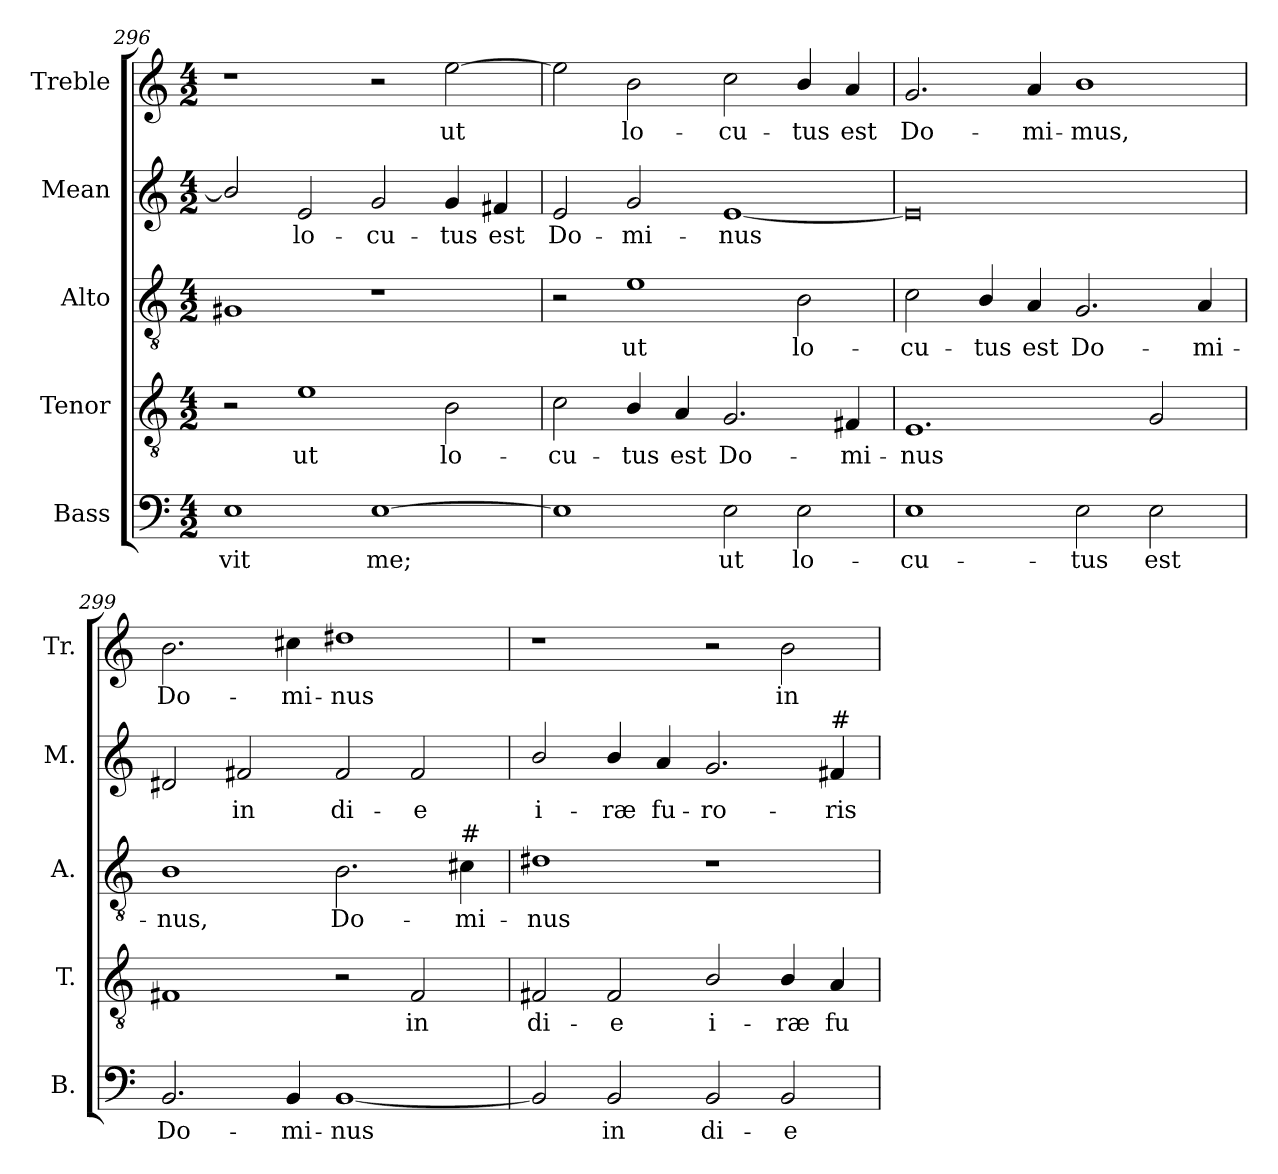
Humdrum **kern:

**kern	**text	**kern	**text	**kern	**text	**kern	**text	**kern	**text
*part5	*part5	*part4	*part4	*part3	*part3	*part2	*part2	*part1	*part1
*staff5	*staff5	*staff4	*staff4	*staff3	*staff3	*staff2	*staff2	*staff1	*staff1
*I"Bass	*	*I"Tenor	*	*I"Alto	*	*I"Mean	*	*I"Treble	*
*I'B.	*	*I'T.	*	*I'A.	*	*I'M.	*	*I'Tr.	*
*clefF4	*	*clefGv2	*	*clefGv2	*	*clefG2	*	*clefG2	*
*	*	*ITrd7c12	*	*ITrd7c12	*	*	*	*	*
*k[]	*	*k[]	*	*k[]	*	*k[]	*	*k[]	*
*C:	*	*C:	*	*C:	*	*C:	*	*C:	*
*M4/2	*	*M4/2	*	*M4/2	*	*M4/2	*	*M4/2	*
=296	=296	=296	=296	=296	=296	=296	=296	=296	=296
!	!LO:LY:b:color=#000000	!	!	!	!	!	!	!	!
1Ei	-vit	2r	.	1GG#Xi	.	2bi/]	.	1r	.
!	!	!	!LO:LY:b:color=#000000	!	!	!	!	!	!
!	!	!	!	!	!	!	!LO:LY:b:color=#000000	!	!
.	.	1Ei	ut	.	.	2ei/	lo-	.	.
!	!LO:LY:b:color=#000000	!	!	!	!	!	!	!	!
!	!	!	!	!	!	!	!LO:LY:b:color=#000000	!	!
[>1Ei	me;	.	.	1r	.	2gi/	-cu-	2r	.
!	!	!	!LO:LY:b:color=#000000	!	!	!	!	!	!
!	!	!	!	!	!	!	!LO:LY:b:color=#000000	!	!
!	!	!	!	!	!	!	!	!	!LO:LY:b:color=#000000
.	.	2BBi\	lo-	.	.	4gi/	-tus	[>2eei\	ut
!	!	!	!	!	!	!	!LO:LY:b:color=#000000	!	!
.	.	.	.	.	.	4f#Xi/	est	.	.
!!LO:LB:g=z
=297	=297	=297	=297	=297	=297	=297	=297	=297	=297
!	!	!	!LO:LY:b:color=#000000	!	!	!	!	!	!
!	!	!	!	!	!	!	!LO:LY:b:color=#000000	!	!
1Ei]	.	2Ci\	-cu-	2r	.	2ei/	Do-	2eei\]	.
!	!	!	!LO:LY:b:color=#000000	!	!	!	!	!	!
!	!	!	!	!	!LO:LY:b:color=#000000	!	!	!	!
!	!	!	!	!	!	!	!LO:LY:b:color=#000000	!	!
!	!	!	!	!	!	!	!	!	!LO:LY:b:color=#000000
.	.	4BBi/	-tus	1Ei	ut	2gi/	-mi-	2bi\	lo-
!	!	!	!LO:LY:b:color=#000000	!	!	!	!	!	!
.	.	4AAi/	est	.	.	.	.	.	.
!	!LO:LY:b:color=#000000	!	!	!	!	!	!	!	!
!	!	!	!LO:LY:b:color=#000000	!	!	!	!	!	!
!	!	!	!	!	!	!	!LO:LY:b:color=#000000	!	!
!	!	!	!	!	!	!	!	!	!LO:LY:b:color=#000000
2Ei\	ut	2.GGi/	Do-	.	.	[<1ei	-nus	2cci\	-cu-
!	!LO:LY:b:color=#000000	!	!	!	!	!	!	!	!
!	!	!	!	!	!LO:LY:b:color=#000000	!	!	!	!
!	!	!	!	!	!	!	!	!	!LO:LY:b:color=#000000
2Ei\	lo-	.	.	2BBi\	lo-	.	.	4bi/	-tus
!	!	!	!LO:LY:b:color=#000000	!	!	!	!	!	!
!	!	!	!	!	!	!	!	!	!LO:LY:b:color=#000000
.	.	4FF#Xi/	-mi-	.	.	.	.	4ai/	est
=298	=298	=298	=298	=298	=298	=298	=298	=298	=298
!	!LO:LY:b:color=#000000	!	!	!	!	!	!	!	!
!	!	!	!LO:LY:b:color=#000000	!	!	!	!	!	!
!	!	!	!	!	!LO:LY:b:color=#000000	!	!	!	!
!	!	!	!	!	!	!	!	!	!LO:LY:b:color=#000000
1Ei	-cu-	1.EEi	-nus	2Ci\	-cu-	0ei]	.	2.gi/	Do-
!	!	!	!	!	!LO:LY:b:color=#000000	!	!	!	!
.	.	.	.	4BBi/	-tus	.	.	.	.
!	!	!	!	!	!LO:LY:b:color=#000000	!	!	!	!
!	!	!	!	!	!	!	!	!	!LO:LY:b:color=#000000
.	.	.	.	4AAi/	est	.	.	4ai/	-mi-
!	!LO:LY:b:color=#000000	!	!	!	!	!	!	!	!
!	!	!	!	!	!LO:LY:b:color=#000000	!	!	!	!
!	!	!	!	!	!	!	!	!	!LO:LY:b:color=#000000
2Ei\	-tus	.	.	2.GGi/	Do-	.	.	1bi	-mus,
!	!LO:LY:b:color=#000000	!	!	!	!	!	!	!	!
2Ei\	est	2GGi/	.	.	.	.	.	.	.
!	!	!	!	!	!LO:LY:b:color=#000000	!	!	!	!
.	.	.	.	4AAi/	-mi-	.	.	.	.
=299	=299	=299	=299	=299	=299	=299	=299	=299	=299
!	!LO:LY:b:color=#000000	!	!	!	!	!	!	!	!
!	!	!	!	!	!LO:LY:b:color=#000000	!	!	!	!
!	!	!	!	!	!	!	!	!	!LO:LY:b:color=#000000
2.BBi/	Do-	1FF#Xi	.	1BBi	-nus,	2d#Xi/	.	2.bi\	Do-
!	!	!	!	!	!	!	!LO:LY:b:color=#000000	!	!
.	.	.	.	.	.	2f#Xi/	in	.	.
!	!LO:LY:b:color=#000000	!	!	!	!	!	!	!	!
!	!	!	!	!	!	!	!	!	!LO:LY:b:color=#000000
4BBi/	-mi-	.	.	.	.	.	.	4cc#Xi\	-mi-
!	!LO:LY:b:color=#000000	!	!	!	!	!	!	!	!
!	!	!	!	!	!LO:LY:b:color=#000000	!	!	!	!
!	!	!	!	!	!	!	!LO:LY:b:color=#000000	!	!
!	!	!	!	!	!	!	!	!	!LO:LY:b:color=#000000
[<1BBi	-nus	2r	.	2.BBi\	Do-	2f#i/	di-	1dd#Xi	-nus
!	!	!	!LO:LY:b:color=#000000	!	!	!	!	!	!
!	!	!	!	!	!	!	!LO:LY:b:color=#000000	!	!
.	.	2FF#i/	in	.	.	2f#i/	-e	.	.
!	!	!	!	!LO:TX:a:t=#	!	!	!	!	!
!	!	!	!	!	!LO:LY:b:color=#000000	!	!	!	!
.	.	.	.	4C#i\	-mi-	.	.	.	.
=300	=300	=300	=300	=300	=300	=300	=300	=300	=300
!	!	!	!LO:LY:b:color=#000000	!	!	!	!	!	!
!	!	!	!	!	!LO:LY:b:color=#000000	!	!	!	!
!	!	!	!	!	!	!	!LO:LY:b:color=#000000	!	!
2BBi/]	.	2FF#Xi/	di-	1D#Xi	-nus	2bi/	i-	1r	.
!	!LO:LY:b:color=#000000	!	!	!	!	!	!	!	!
!	!	!	!LO:LY:b:color=#000000	!	!	!	!	!	!
!	!	!	!	!	!	!	!LO:LY:b:color=#000000	!	!
2BBi/	in	2FF#i/	-e	.	.	4bi/	-ræ	.	.
!	!	!	!	!	!	!	!LO:LY:b:color=#000000	!	!
.	.	.	.	.	.	4ai/	fu-	.	.
!	!LO:LY:b:color=#000000	!	!	!	!	!	!	!	!
!	!	!	!LO:LY:b:color=#000000	!	!	!	!	!	!
!	!	!	!	!	!	!	!LO:LY:b:color=#000000	!	!
2BBi/	di-	2BBi/	i-	1r	.	2.gi/	-ro-	2r	.
!	!LO:LY:b:color=#000000	!	!	!	!	!	!	!	!
!	!	!	!LO:LY:b:color=#000000	!	!	!	!	!	!
!	!	!	!	!	!	!	!	!	!LO:LY:b:color=#000000
2BBi/	-e	4BBi/	-ræ	.	.	.	.	2bi\	in
!	!	!	!LO:LY:b:color=#000000	!	!	!	!	!	!
!	!	!	!	!	!	!LO:TX:a:t=#	!	!	!
!	!	!	!	!	!	!	!LO:LY:b:color=#000000	!	!
.	.	4AAi/	fu-	.	.	4f#i/	-ris	.	.
=	=	=	=	=	=	=	=	=	=
*-	*-	*-	*-	*-	*-	*-	*-	*-	*-
